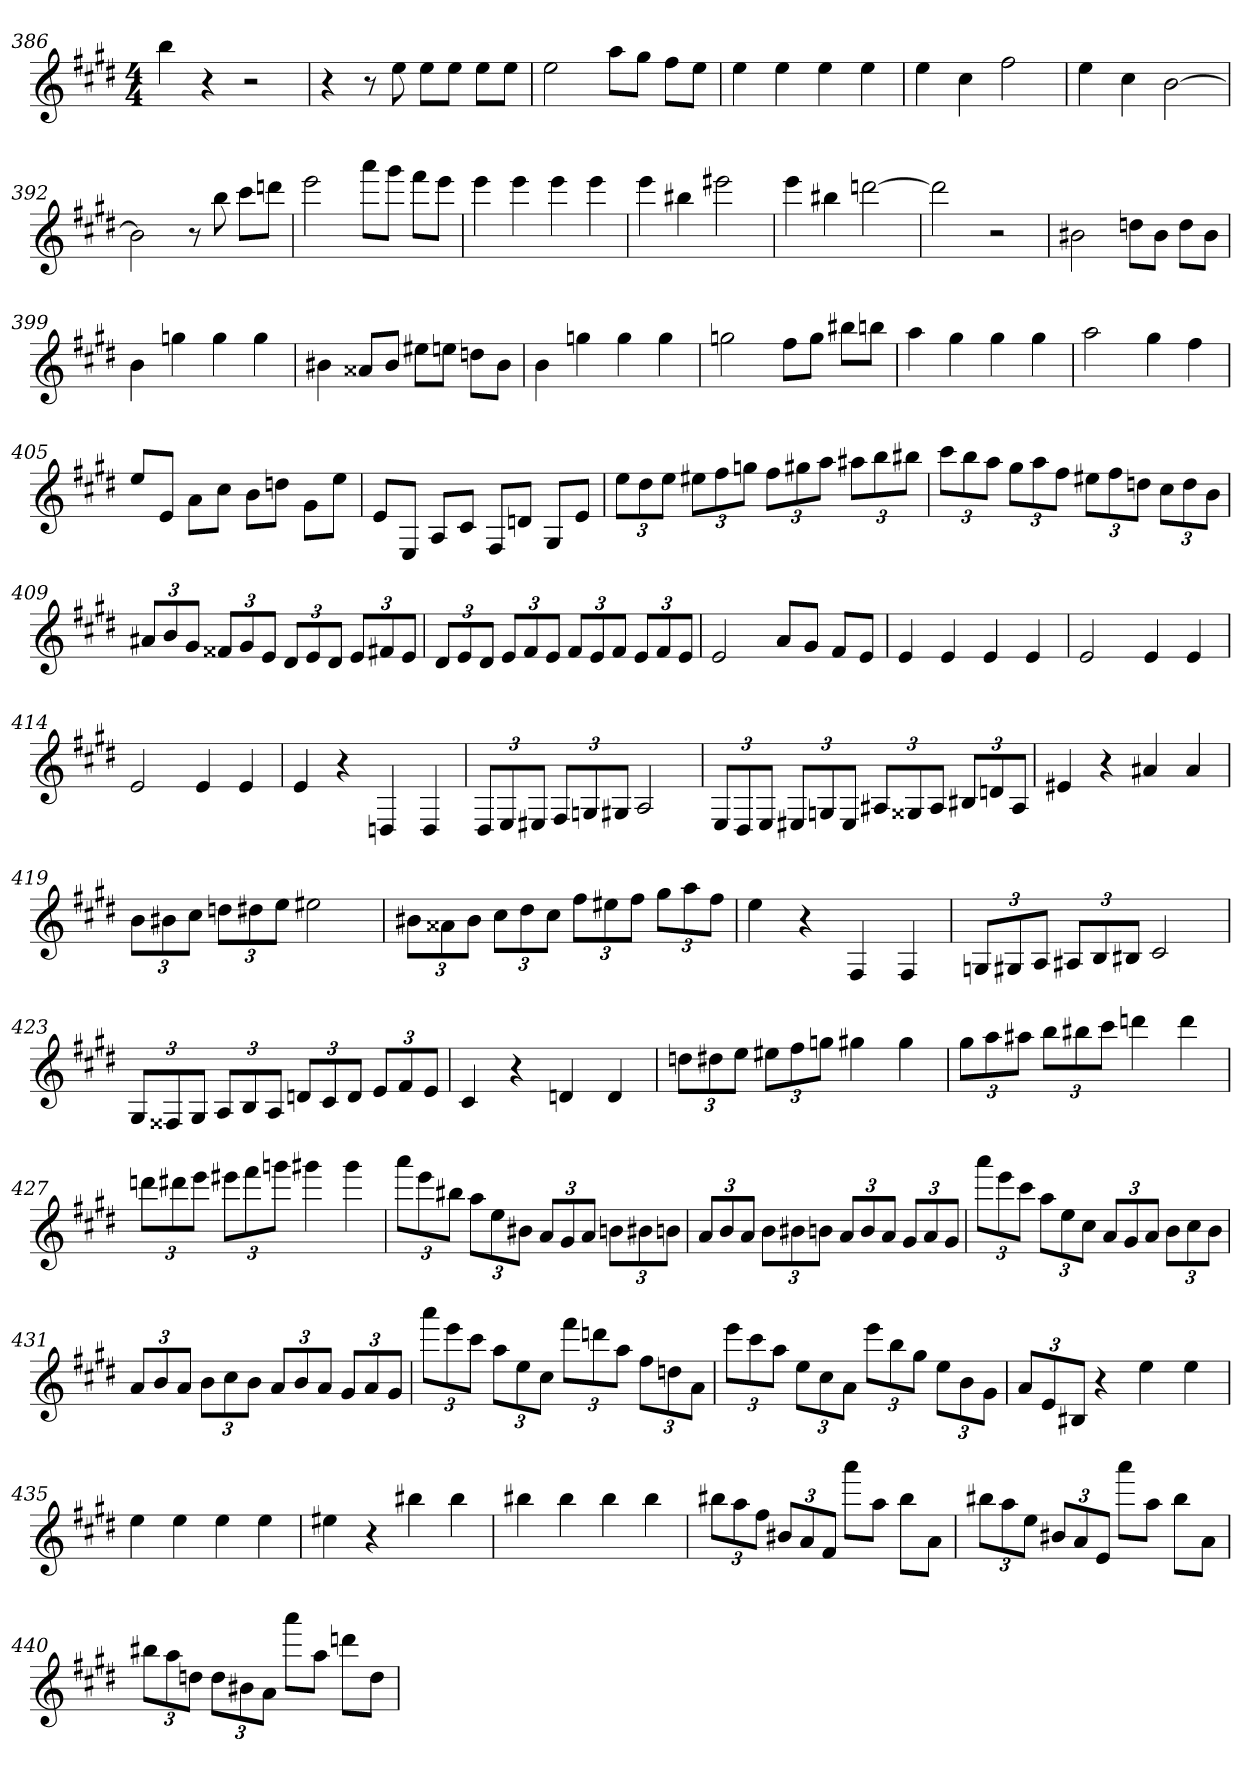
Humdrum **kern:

**kern
*part1
*staff1
*clefG2
*k[f#c#g#d#]
*E:
*M4/4
=386
4bb
4r
2r
=387
4r
8r
8ee
8ee\L
8ee\J
8ee\L
8ee\J
=388
2ee
8aa\L
8gg#\J
8ff#\L
8ee\J
=389
4ee
4ee
4ee
4ee
=390
4ee
4cc#
2ff#
=391
4ee
4cc#
[2b
=392
2b]
8r
8bb
8ccc#\L
8dddn\J
=393
2eee
8aaa\L
8ggg#\J
8fff#\L
8eee\J
=394
4eee
4eee
4eee
4eee
=395
4eee
4bb#X
2eee#X
=396
4eee
4bb#X
[2dddn
=397
2ddd]
2r
=398
2b#X
8ddn\L
8b#\J
8dd\L
8b#\J
=399
4b
4ggn
4gg
4gg
=400
4b#X
8a##X/L
8b#/J
8ee#X\L
8een\J
8ddn\L
8b#\J
=401
4b
4ggn
4gg
4gg
=402
2ggn
8ff#\L
8gg\J
8bb#X\L
8bbn\J
=403
4aa
4gg#
4gg#
4gg#
=404
2aa
4gg#
4ff#
=405
8ee/L
8e/J
8a\L
8cc#\J
8b\L
8ddn\J
8g#\L
8ee\J
=406
8e/L
8E/J
8A/L
8c#/J
8F#/L
8dn/J
8G#/L
8e/J
=407
12ee\L
12dd#\
12ee\J
12ee#X\L
12ff#\
12ggn\J
12ff#\L
12gg#X\
12aa\J
12aa#X\L
12bb\
12bb#X\J
=408
12ccc#\L
12bb\
12aa\J
12gg#\L
12aa\
12ff#\J
12ee#X\L
12ff#\
12ddn\J
12cc#\L
12dd\
12b\J
=409
12a#X/L
12b/
12g#/J
12f##X/L
12g#/
12e/J
12d#/L
12e/
12d#/J
12e/L
12f#X/
12e/J
=410
12d#/L
12e/
12d#/J
12e/L
12f#/
12e/J
12f#/L
12e/
12f#/J
12e/L
12f#/
12e/J
=411
2e
8a/L
8g#/J
8f#/L
8e/J
=412
4e
4e
4e
4e
=413
2e
4e
4e
=414
2e
4e
4e
=415
4e
4r
4Dn
4D
=416
12D#/L
12E/
12E#X/J
12F#/L
12Gn/
12G#X/J
2A
=417
12E/L
12D#/
12E/J
12E#X/L
12Gn/
12E#/J
12A#X/L
12G##X/
12A#/J
12B#X/L
12dn/
12A#/J
=418
4e#X
4r
4a#X
4a#
=419
12b\L
12b#X\
12cc#\J
12ddn\L
12dd#X\
12ee\J
2ee#X
=420
12b#X\L
12a##X\
12b#\J
12cc#\L
12dd#\
12cc#\J
12ff#\L
12ee#X\
12ff#\J
12gg#\L
12aa\
12ff#\J
=421
4ee
4r
4F#
4F#
=422
12Gn/L
12G#X/
12A/J
12A#X/L
12B/
12B#X/J
2c#
=423
12G#/L
12F##X/
12G#/J
12A/L
12B/
12A/J
12dn/L
12c#/
12d/J
12e/L
12f#/
12e/J
=424
4c#
4r
4dn
4d
=425
12ddn\L
12dd#X\
12ee\J
12ee#X\L
12ff#\
12ggn\J
4gg#X
4gg#
=426
12gg#\L
12aa\
12aa#X\J
12bb\L
12bb#X\
12ccc#\J
4dddn
4ddd
=427
12dddn\L
12ddd#X\
12eee\J
12eee#X\L
12fff#\
12gggn\J
4ggg#X
4ggg#
=428
12aaa\L
12eee\
12bb#X\J
12aa\L
12ee\
12b#X\J
12a/L
12g#/
12a/J
12bn\L
12b#X\
12bn\J
=429
12a/L
12b/
12a/J
12b\L
12b#X\
12bn\J
12a/L
12b/
12a/J
12g#/L
12a/
12g#/J
=430
12aaa\L
12eee\
12ccc#\J
12aa\L
12ee\
12cc#\J
12a/L
12g#/
12a/J
12b\L
12cc#\
12b\J
=431
12a/L
12b/
12a/J
12b\L
12cc#\
12b\J
12a/L
12b/
12a/J
12g#/L
12a/
12g#/J
=432
12aaa\L
12eee\
12ccc#\J
12aa\L
12ee\
12cc#\J
12fff#\L
12dddn\
12aa\J
12ff#\L
12ddn\
12a\J
=433
12eee\L
12ccc#\
12aa\J
12ee\L
12cc#\
12a\J
12eee\L
12bb\
12gg#\J
12ee\L
12b\
12g#\J
=434
12a/L
12e/
12B#X/J
4r
4ee
4ee
=435
4ee
4ee
4ee
4ee
=436
4ee#X
4r
4bb#X
4bb#
=437
4bb#X
4bb#
4bb#
4bb#
=438
12bb#X\L
12aa\
12ff#\J
12b#X/L
12a/
12f#/J
8aaa\L
8aa\J
8bb#\L
8a\J
=439
12bb#X\L
12aa\
12ee\J
12b#X/L
12a/
12e/J
8aaa\L
8aa\J
8bb#\L
8a\J
=440
12bb#X\L
12aa\
12ddn\J
12dd\L
12b#X\
12a\J
8aaa\L
8aa\J
8dddn\L
8dd\J
=
*-
